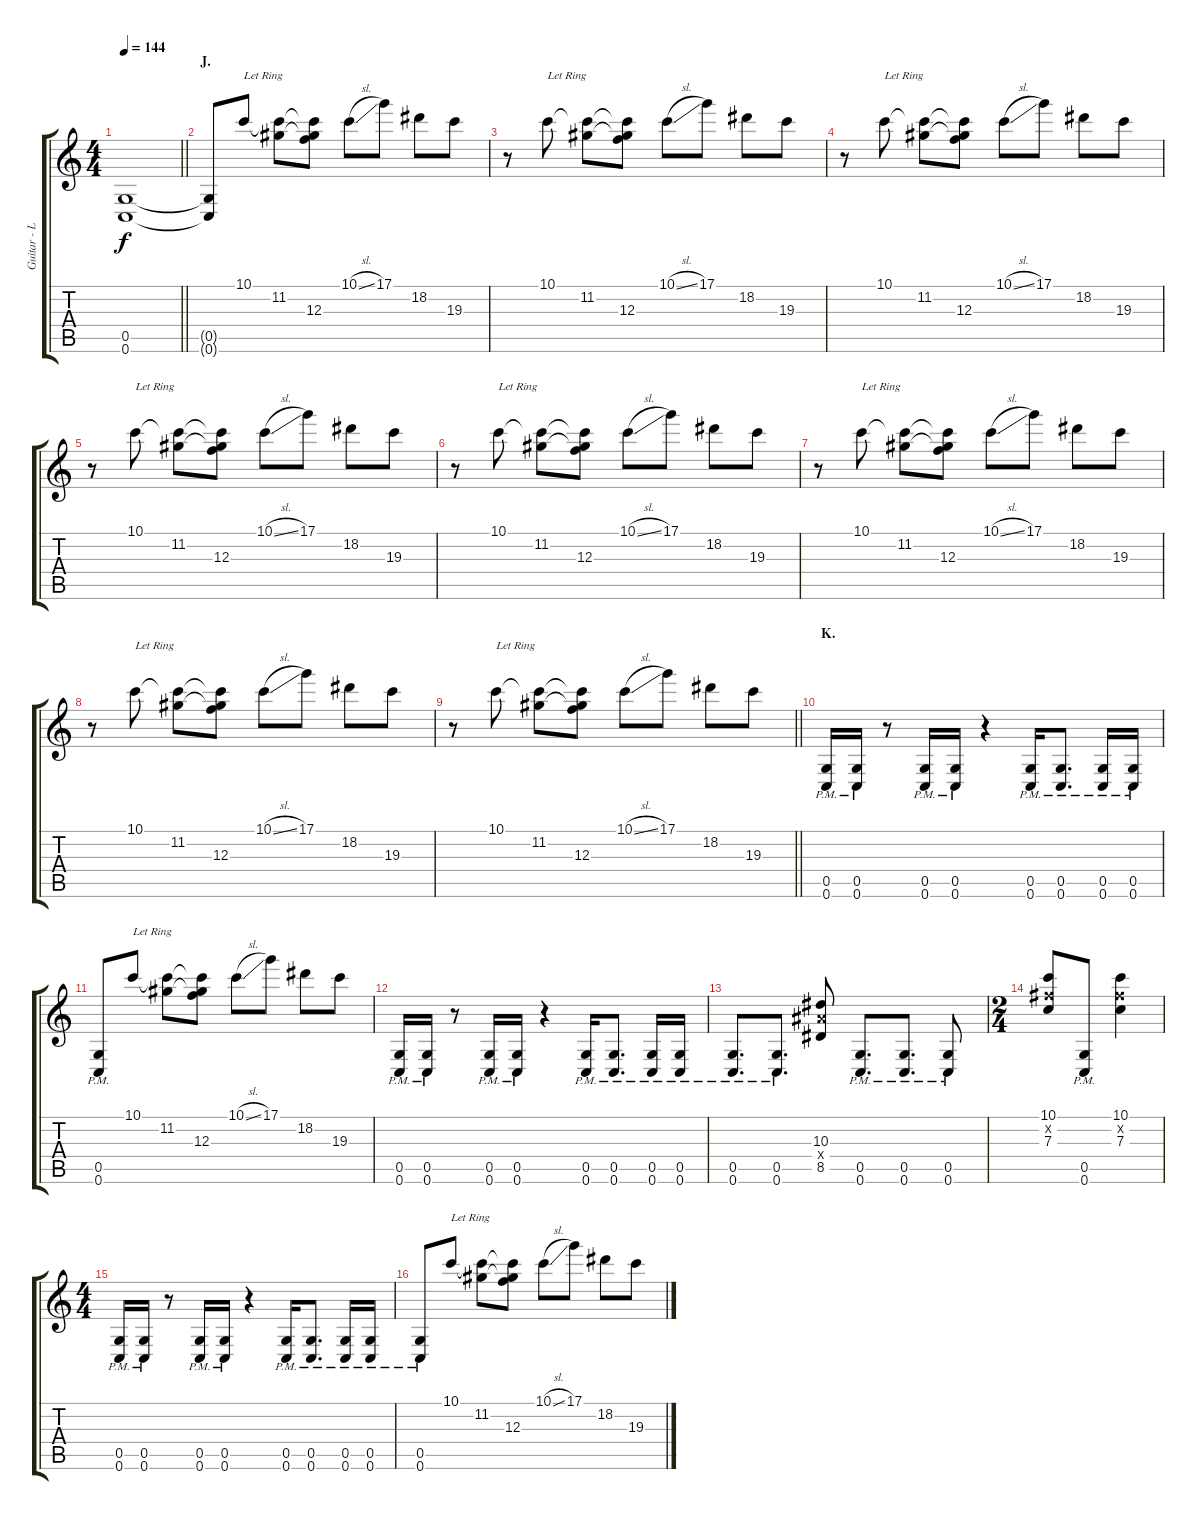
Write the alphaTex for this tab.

\track ("Guitar - Left" "Guitar - L") {instrument distortionguitar}
\staff {score tabs}
\tuning (D4 A3 F3 C3 G2 C2) {hide}
\ts (4 4)
\tempo 144
\clef g2
\barLineRight lightlight
\ks c
(0.5{t} 0.6{t}).1{dy f} |
\section ("" "J.")
(0.5{t} 0.6{t}).8 10.1.8{txt "Let Ring"} (10.1{t} 11.2).8 (10.1{t} 11.2{t} 12.3).8 10.1{sl}.8 17.1.8 18.2.8 19.3.8 |
r.8 10.1.8{txt "Let Ring"} (10.1{t} 11.2).8 (10.1{t} 11.2{t} 12.3).8 10.1{sl}.8 17.1.8 18.2.8 19.3.8 |
r.8 10.1.8{txt "Let Ring"} (10.1{t} 11.2).8 (10.1{t} 11.2{t} 12.3).8 10.1{sl}.8 17.1.8 18.2.8 19.3.8 |
r.8 10.1.8{txt "Let Ring"} (10.1{t} 11.2).8 (10.1{t} 11.2{t} 12.3).8 10.1{sl}.8 17.1.8 18.2.8 19.3.8 |
r.8 10.1.8{txt "Let Ring"} (10.1{t} 11.2).8 (10.1{t} 11.2{t} 12.3).8 10.1{sl}.8 17.1.8 18.2.8 19.3.8 |
r.8 10.1.8{txt "Let Ring"} (10.1{t} 11.2).8 (10.1{t} 11.2{t} 12.3).8 10.1{sl}.8 17.1.8 18.2.8 19.3.8 |
r.8 10.1.8{txt "Let Ring"} (10.1{t} 11.2).8 (10.1{t} 11.2{t} 12.3).8 10.1{sl}.8 17.1.8 18.2.8 19.3.8 |
\barLineRight lightlight
r.8 10.1.8{txt "Let Ring"} (10.1{t} 11.2).8 (10.1{t} 11.2{t} 12.3).8 10.1{sl}.8 17.1.8 18.2.8 19.3.8 |
\section ("" "K.")
(0.5{pm} 0.6{pm}).16 (0.5{pm} 0.6{pm}).16 r.8 (0.5{pm} 0.6{pm}).16 (0.5{pm} 0.6{pm}).16 r.4 (0.5{pm} 0.6{pm}).16 (0.5{pm} 0.6{pm}).8{d} (0.5{pm} 0.6{pm}).16 (0.5{pm} 0.6{pm}).16 |
(0.5{pm} 0.6{pm}).8 10.1.8{txt "Let Ring"} (10.1{t} 11.2).8 (10.1{t} 11.2{t} 12.3).8 10.1{sl}.8 17.1.8 18.2.8 19.3.8 |
(0.5{pm} 0.6{pm}).16 (0.5{pm} 0.6{pm}).16 r.8 (0.5{pm} 0.6{pm}).16 (0.5{pm} 0.6{pm}).16 r.4 (0.5{pm} 0.6{pm}).16 (0.5{pm} 0.6{pm}).8{d} (0.5{pm} 0.6{pm}).16 (0.5{pm} 0.6{pm}).16 |
(0.5{pm} 0.6{pm}).8{d} (0.5{pm} 0.6{pm}).8{d} (10.3 10.4{x} 8.5).8 (0.5{pm} 0.6{pm}).8{d} (0.5{pm} 0.6{pm}).8{d} (0.5{pm} 0.6{pm}).8 |
\ts (2 4)
(10.1 9.2{x} 7.3).8 (0.5{pm} 0.6{pm}).8 (10.1 9.2{x} 7.3).4 |
\ts (4 4)
(0.5{pm} 0.6{pm}).16 (0.5{pm} 0.6{pm}).16 r.8 (0.5{pm} 0.6{pm}).16 (0.5{pm} 0.6{pm}).16 r.4 (0.5{pm} 0.6{pm}).16 (0.5{pm} 0.6{pm}).8{d} (0.5{pm} 0.6{pm}).16 (0.5{pm} 0.6{pm}).16 |
(0.5{pm} 0.6{pm}).8 10.1.8{txt "Let Ring"} (10.1{t} 11.2).8 (10.1{t} 11.2{t} 12.3).8 10.1{sl}.8 17.1.8 18.2.8 19.3.8
